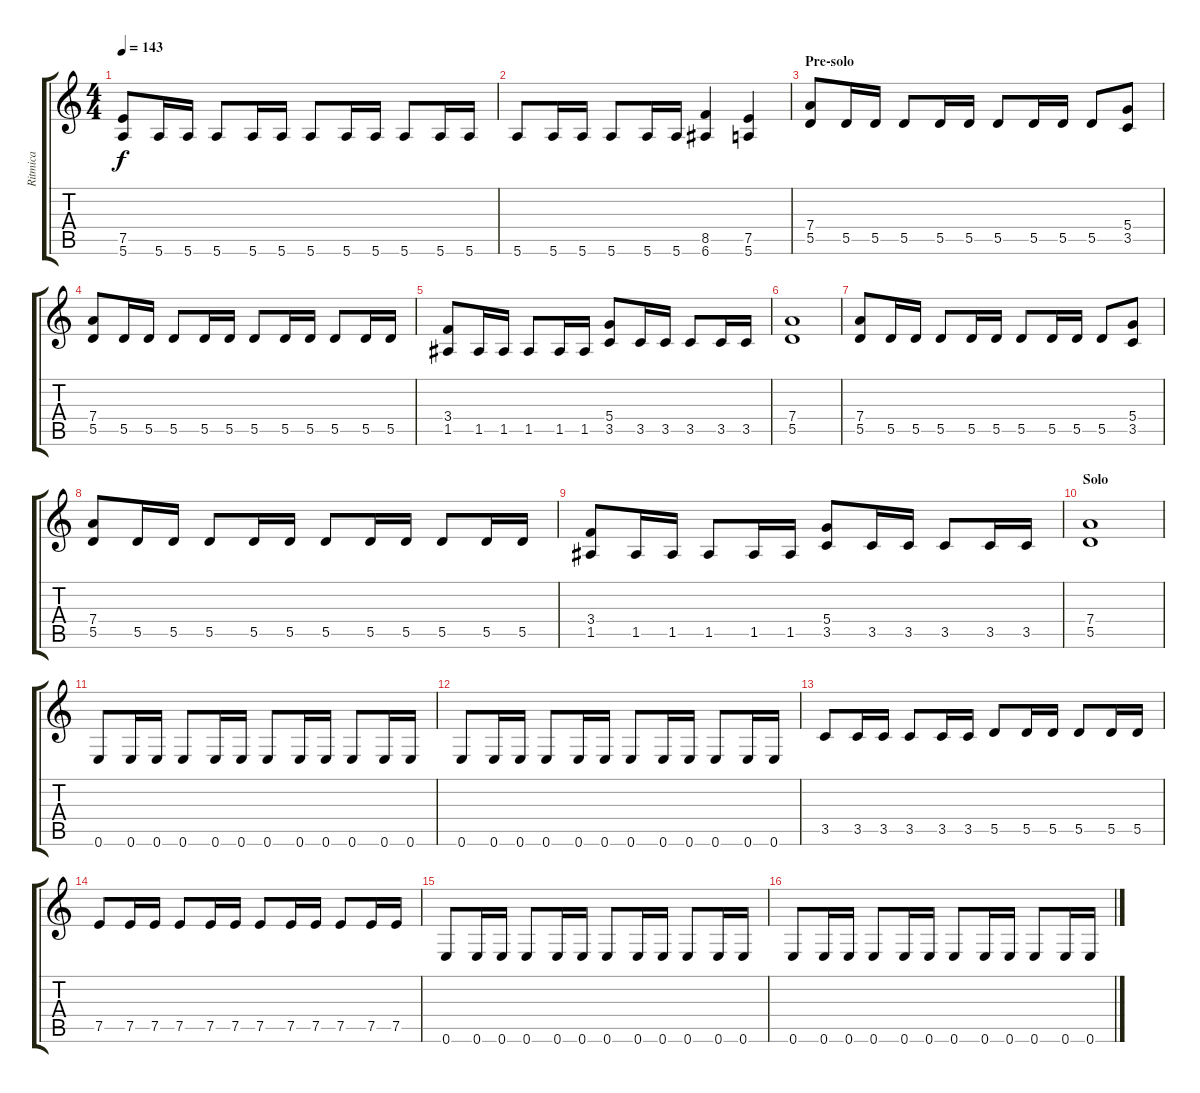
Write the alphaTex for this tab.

\track ("Ritmica" "Ritmica") {instrument distortionguitar}
\staff {score tabs}
\tuning (E4 B3 G3 D3 A2 E2) {hide}
\ts (4 4)
\tempo 143
\clef g2
\ks c
(7.5 5.6).8{dy f} 5.6.16 5.6.16 5.6.8 5.6.16 5.6.16 5.6.8 5.6.16 5.6.16 5.6.8 5.6.16 5.6.16 |
5.6.8 5.6.16 5.6.16 5.6.8 5.6.16 5.6.16 (8.5 6.6).4 (7.5 5.6).4 |
\section ("" "Pre-solo")
(7.4 5.5).8 5.5.16 5.5.16 5.5.8 5.5.16 5.5.16 5.5.8 5.5.16 5.5.16 5.5.8 (5.4 3.5).8 |
(7.4 5.5).8 5.5.16 5.5.16 5.5.8 5.5.16 5.5.16 5.5.8 5.5.16 5.5.16 5.5.8 5.5.16 5.5.16 |
(3.4 1.5).8 1.5.16 1.5.16 1.5.8 1.5.16 1.5.16 (5.4 3.5).8 3.5.16 3.5.16 3.5.8 3.5.16 3.5.16 |
(7.4 5.5).1 |
(7.4 5.5).8 5.5.16 5.5.16 5.5.8 5.5.16 5.5.16 5.5.8 5.5.16 5.5.16 5.5.8 (5.4 3.5).8 |
(7.4 5.5).8 5.5.16 5.5.16 5.5.8 5.5.16 5.5.16 5.5.8 5.5.16 5.5.16 5.5.8 5.5.16 5.5.16 |
(3.4 1.5).8 1.5.16 1.5.16 1.5.8 1.5.16 1.5.16 (5.4 3.5).8 3.5.16 3.5.16 3.5.8 3.5.16 3.5.16 |
\section ("" "Solo")
(7.4 5.5).1 |
0.6.8 0.6.16 0.6.16 0.6.8 0.6.16 0.6.16 0.6.8 0.6.16 0.6.16 0.6.8 0.6.16 0.6.16 |
0.6.8 0.6.16 0.6.16 0.6.8 0.6.16 0.6.16 0.6.8 0.6.16 0.6.16 0.6.8 0.6.16 0.6.16 |
3.5.8 3.5.16 3.5.16 3.5.8 3.5.16 3.5.16 5.5.8 5.5.16 5.5.16 5.5.8 5.5.16 5.5.16 |
7.5.8 7.5.16 7.5.16 7.5.8 7.5.16 7.5.16 7.5.8 7.5.16 7.5.16 7.5.8 7.5.16 7.5.16 |
0.6.8 0.6.16 0.6.16 0.6.8 0.6.16 0.6.16 0.6.8 0.6.16 0.6.16 0.6.8 0.6.16 0.6.16 |
0.6.8 0.6.16 0.6.16 0.6.8 0.6.16 0.6.16 0.6.8 0.6.16 0.6.16 0.6.8 0.6.16 0.6.16
